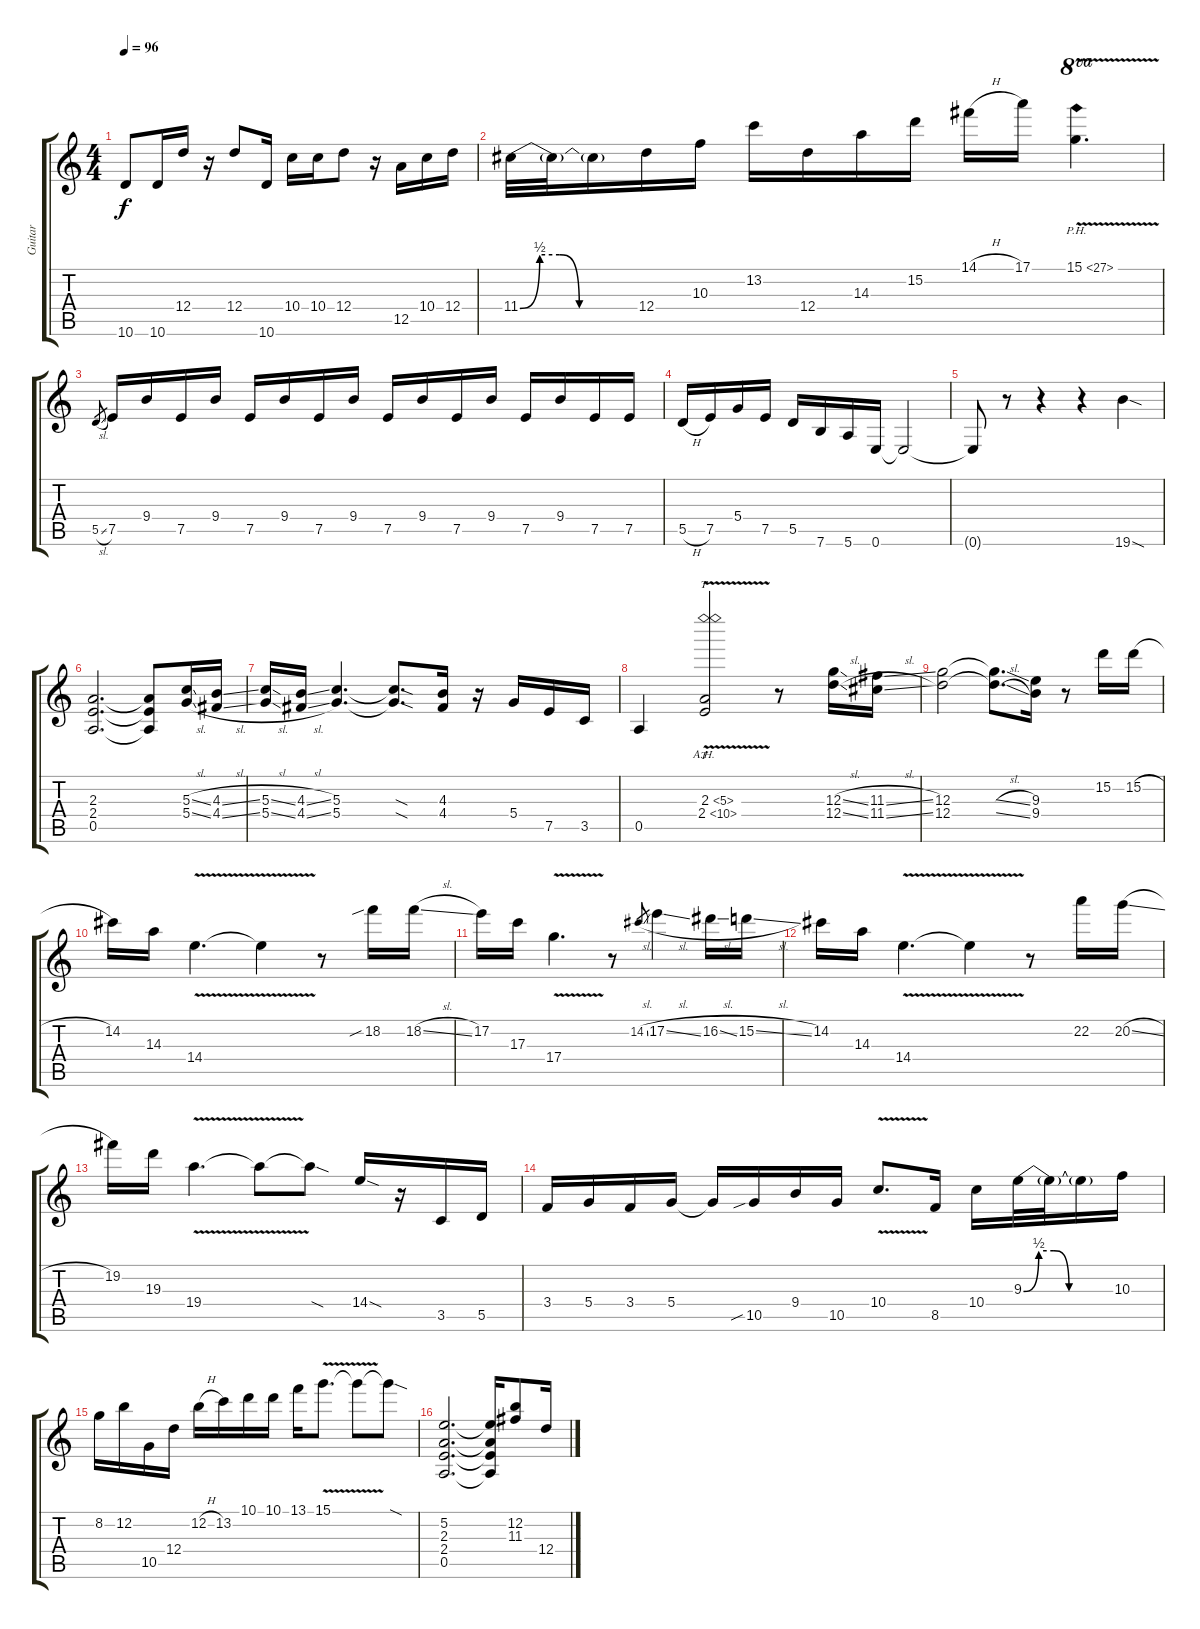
\track ("Guitar" "Guitar") {instrument overdrivenguitar}
\staff {score tabs}
\tuning (E4 B3 G3 D3 A2 E2) {hide}
\ts (4 4)
\tempo 96
\clef g2
\ks c
10.6.8{dy f} 10.6.16 12.4.16 r.16 12.4.8 10.6.16 10.4.16 10.4.16 12.4.8 r.16 12.5.16 10.4.16 12.4.16 |
11.4{be (custom 0 0 10 2 20 2 30 0 60 0)}.32 11.4{t}.32 11.4{t}.16 12.4.16 10.3.16 13.2.16 12.4.16 14.3.16 15.2.16 14.1{h}.16 17.1.16 15.1{ph 12 v}.4{d ot 8va} |
5.5{sl}.8{gr} 7.5.16 9.4.16 7.5.16 9.4.16 7.5.16 9.4.16 7.5.16 9.4.16 7.5.16 9.4.16 7.5.16 9.4.16 7.5.16 9.4.16 7.5.16 7.5.16 |
5.5{h}.16 7.5.16 5.4.16 7.5.16 5.5.16 7.6.16 5.6.16 0.6.16 0.6{t}.2 |
0.6{t}.8 r.8 r.4 r.4 19.6{sod}.4 |
(2.3 2.4 0.5).2{d} (2.3{t} 2.4{t} 0.5{t}).8 (5.3{sl} 5.4{sl}).16 (4.3{sl} 4.4{sl}).16 |
(5.3{sl} 5.4{sl}).16 (4.3{sl} 4.4{sl}).16 (5.3 5.4).4{d} (5.3{sod t} 5.4{sod t}).8{d} (4.3 4.4).16 r.16 5.4.16 7.5.16 3.5.16 |
0.5.4 (2.3{ah 3 v} 2.4{ah 8}).2{tt} r.8 (12.3{sl} 12.4{sl}).16 (11.3{sl} 11.4{sl}).16 |
(12.3 12.4).2 (12.3{sl t} 12.4{sl t}).8{d} (9.3 9.4).16 r.8 15.2.16 15.2{h}.16 |
14.2.16 14.3.16 14.4{v}.4{d} 14.4{t}.4 r.8 18.2{sib}.16 18.2{sl}.16 |
17.2.16 17.3.16 17.4{v}.4{d} r.8 14.2{sl}.8{gr} 17.2{sl}.4 16.2{sl}.16 15.2{sl}.16 |
14.2.16 14.3.16 14.4{v}.4{d} 14.4{t}.4 r.8 22.2.16 20.2{sl}.16 |
19.2.16 19.3.16 19.4{v}.4{d} 19.4{t}.8 19.4{sod t}.8 14.4{sod}.16 r.16 3.5.16 5.5.16 |
3.4.16 5.4.16 3.4.16 5.4.16 5.4{t}.16 10.5{sib}.16 9.4.16 10.5.16 10.4{v}.8{d} 8.5.16 10.4.16 9.3{be (custom 0 0 10 2 20 2 30 0 60 0)}.32 9.3{t}.32 9.3{t}.16 10.3.16 |
8.2.16 12.2.16 10.5.16 12.4.16 12.2{h}.16 13.2.16 10.1.16 10.1.16 13.1.16 15.1{v}.8{d} 15.1{t}.8 15.1{sod t}.8 |
(5.2 2.3 2.4 0.5).2{d} (5.2{t} 2.3{t} 2.4{t} 0.5{t}).16 (12.2 11.3).8 12.4.16
